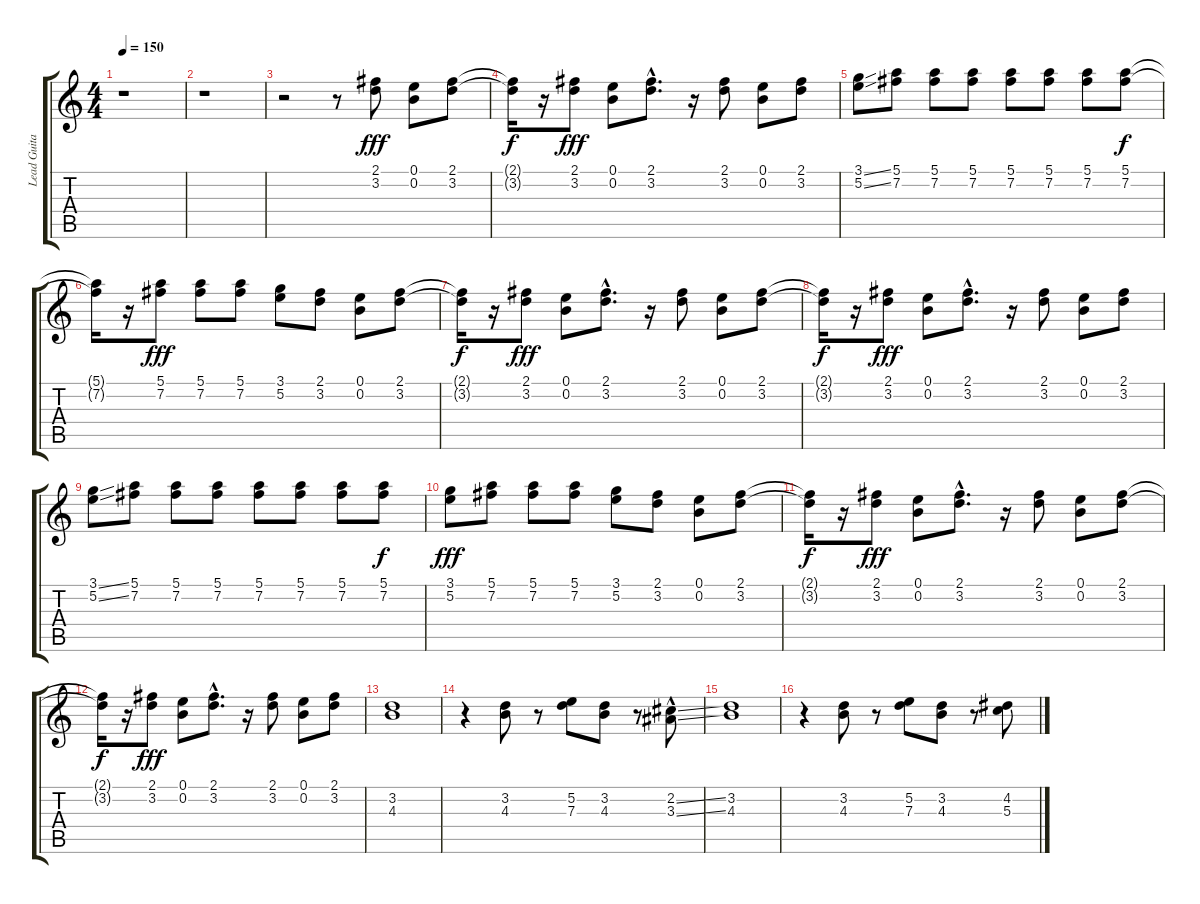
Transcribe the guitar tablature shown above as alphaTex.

\track ("Lead Guitar" "Lead Guita") {instrument distortionguitar}
\staff {score tabs}
\tuning (E4 B3 G3 D3 A2 E2) {hide}
\ts (4 4)
\tempo 150
\clef g2
\ks c
r.1{dy f} |
r.1 |
r.2 r.8 (2.1 3.2).8{dy fff} (0.1 0.2).8 (2.1 3.2).8 |
(2.1{t} 3.2{t}).16{dy f} r.16 (2.1 3.2).8{dy fff} (0.1 0.2).8 (2.1{hac} 3.2{hac}).8{d} r.16 (2.1 3.2).8 (0.1 0.2).8 (2.1 3.2).8 |
(3.1{ss} 5.2{ss}).8 (5.1 7.2).8 (5.1 7.2).8 (5.1 7.2).8 (5.1 7.2).8 (5.1 7.2).8 (5.1 7.2).8 (5.1 7.2).8{dy f} |
(5.1{t} 7.2{t}).16 r.16 (5.1 7.2).8{dy fff} (5.1 7.2).8 (5.1 7.2).8 (3.1 5.2).8 (2.1 3.2).8 (0.1 0.2).8 (2.1 3.2).8 |
(2.1{t} 3.2{t}).16{dy f} r.16 (2.1 3.2).8{dy fff} (0.1 0.2).8 (2.1{hac} 3.2{hac}).8{d} r.16 (2.1 3.2).8 (0.1 0.2).8 (2.1 3.2).8 |
(2.1{t} 3.2{t}).16{dy f} r.16 (2.1 3.2).8{dy fff} (0.1 0.2).8 (2.1{hac} 3.2{hac}).8{d} r.16 (2.1 3.2).8 (0.1 0.2).8 (2.1 3.2).8 |
(3.1{ss} 5.2{ss}).8 (5.1 7.2).8 (5.1 7.2).8 (5.1 7.2).8 (5.1 7.2).8 (5.1 7.2).8 (5.1 7.2).8 (5.1 7.2).8{dy f} |
(3.1 5.2).8{dy fff} (5.1 7.2).8 (5.1 7.2).8 (5.1 7.2).8 (3.1 5.2).8 (2.1 3.2).8 (0.1 0.2).8 (2.1 3.2).8 |
(2.1{t} 3.2{t}).16{dy f} r.16 (2.1 3.2).8{dy fff} (0.1 0.2).8 (2.1{hac} 3.2{hac}).8{d} r.16 (2.1 3.2).8 (0.1 0.2).8 (2.1 3.2).8 |
(2.1{t} 3.2{t}).16{dy f} r.16 (2.1 3.2).8{dy fff} (0.1 0.2).8 (2.1{hac} 3.2{hac}).8{d} r.16 (2.1 3.2).8 (0.1 0.2).8 (2.1 3.2).8 |
(3.2 4.3).1{volume 4} |
r.4 (3.2 4.3).8 r.8 (5.2 7.3).8 (3.2 4.3).8 r.8 (2.2{ss hac} 3.3{ss}).8 |
(3.2 4.3).1 |
r.4 (3.2 4.3).8 r.8 (5.2 7.3).8 (3.2 4.3).8 r.8 (4.2{ss} 5.3{ss}).8
